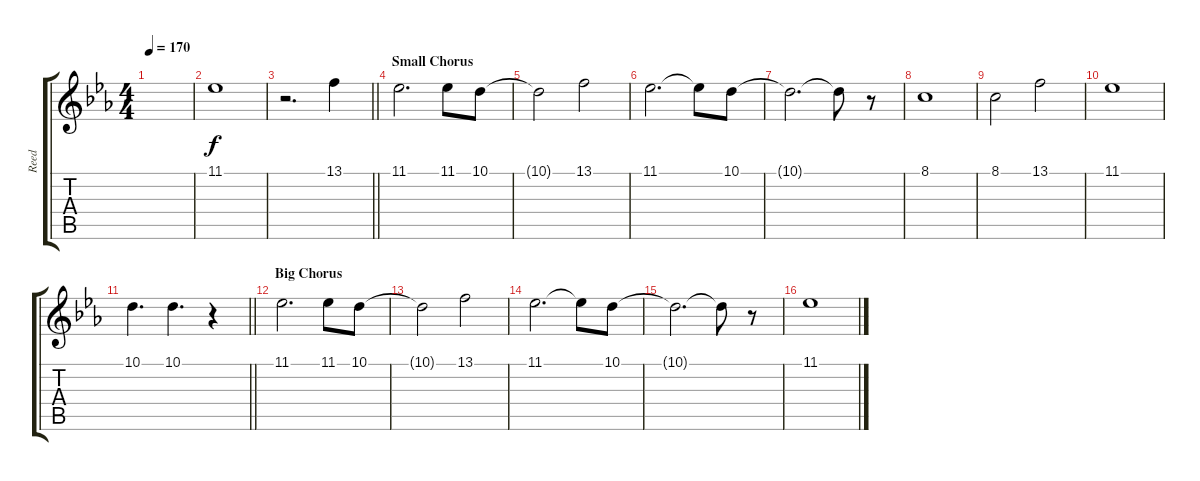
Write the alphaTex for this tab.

\track ("Reed" "Reed") {instrument tenorsax}
\staff {score tabs}
\tuning (E4 B3 G3 D3 A2 E2) {hide}
\ts (4 4)
\tempo 170
\clef g2
\ks eb
|
11.1.1 |
\barLineRight lightlight
r.2{d} 13.1.4 |
\section ("" "Small Chorus")
11.1.2{d} 11.1.8 10.1.8 |
10.1{t}.2 13.1.2 |
11.1.2{d} 11.1{t}.8 10.1.8 |
10.1{t}.2{d} 10.1{t}.8 r.8 |
8.1.1 |
8.1.2 13.1.2 |
11.1.1 |
\barLineRight lightlight
10.1.4{d} 10.1.4{d} r.4 |
\section ("" "Big Chorus")
11.1.2{d} 11.1.8 10.1.8 |
10.1{t}.2 13.1.2 |
11.1.2{d} 11.1{t}.8 10.1.8 |
10.1{t}.2{d} 10.1{t}.8 r.8 |
11.1.1
